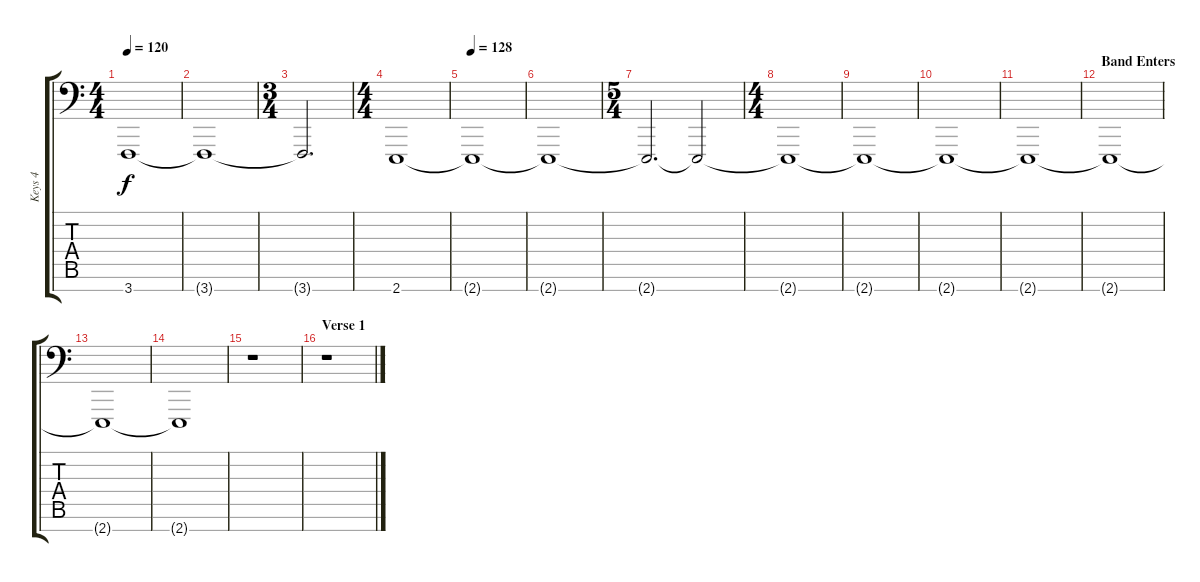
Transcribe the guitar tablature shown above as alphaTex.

\track ("Keys 4" "Keys 4") {instrument lead2sawtooth}
\staff {score tabs}
\tuning (E4 B3 G3 D3 A2 E2 D1) {hide}
\ts (4 4)
\tempo 120
\clef f4
\ks c
3.7{t}.1{dy f} |
3.7{t}.1 |
\ts (3 4)
3.7{t}.2{d} |
\ts (4 4)
2.7.1 |
\tempo 128
2.7{t}.1 |
2.7{t}.1 |
\ts (5 4)
2.7{t}.2{d} 2.7{t}.2 |
\ts (4 4)
2.7{t}.1 |
2.7{t}.1 |
2.7{t}.1 |
2.7{t}.1 |
\section ("" "Band Enters")
2.7{t}.1 |
2.7{t}.1 |
2.7{t}.1 |
r.1 |
\section ("" "Verse 1")
r.1
